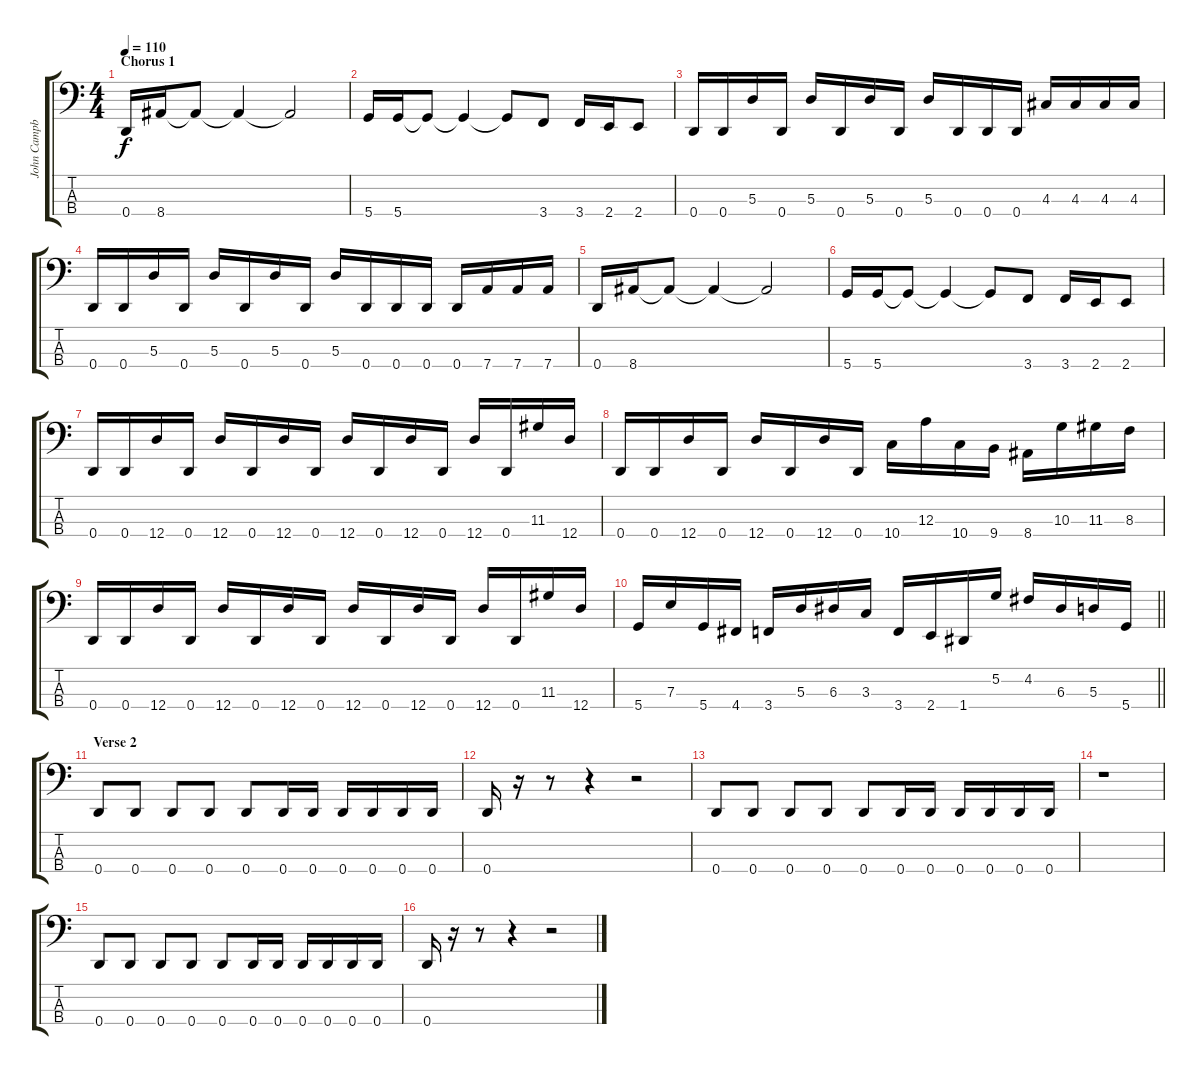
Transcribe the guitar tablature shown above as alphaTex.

\track ("John Campbell" "John Campb") {instrument electricbasspick}
\staff {score tabs}
\tuning (G2 D2 A1 D1) {hide}
\ts (4 4)
\section ("" "Chorus 1")
\tempo 110
\clef f4
\ks c
0.4.16{dy f} 8.4.16 8.4{t}.8 8.4{t}.4 8.4{t}.2 |
5.4.16 5.4.16 5.4{t}.8 5.4{t}.4 5.4{t}.8 3.4.8 3.4.16 2.4.16 2.4.8 |
0.4.16 0.4.16 5.3.16 0.4.16 5.3.16 0.4.16 5.3.16 0.4.16 5.3.16 0.4.16 0.4.16 0.4.16 4.3.16 4.3.16 4.3.16 4.3.16 |
0.4.16 0.4.16 5.3.16 0.4.16 5.3.16 0.4.16 5.3.16 0.4.16 5.3.16 0.4.16 0.4.16 0.4.16 0.4.16 7.4.16 7.4.16 7.4.16 |
0.4.16 8.4.16 8.4{t}.8 8.4{t}.4 8.4{t}.2 |
5.4.16 5.4.16 5.4{t}.8 5.4{t}.4 5.4{t}.8 3.4.8 3.4.16 2.4.16 2.4.8 |
0.4.16 0.4.16 12.4.16 0.4.16 12.4.16 0.4.16 12.4.16 0.4.16 12.4.16 0.4.16 12.4.16 0.4.16 12.4.16 0.4.16 11.3.16 12.4.16 |
0.4.16 0.4.16 12.4.16 0.4.16 12.4.16 0.4.16 12.4.16 0.4.16 10.4.16 12.3.16 10.4.16 9.4.16 8.4.16 10.3.16 11.3.16 8.3.16 |
0.4.16 0.4.16 12.4.16 0.4.16 12.4.16 0.4.16 12.4.16 0.4.16 12.4.16 0.4.16 12.4.16 0.4.16 12.4.16 0.4.16 11.3.16 12.4.16 |
\barLineRight lightlight
5.4.16 7.3.16 5.4.16 4.4.16 3.4.16 5.3.16 6.3.16 3.3.16 3.4.16 2.4.16 1.4.16 5.2.16 4.2.16 6.3.16 5.3.16 5.4.16 |
\section ("" "Verse 2")
0.4.8 0.4.8 0.4.8 0.4.8 0.4.8 0.4.16 0.4.16 0.4.16 0.4.16 0.4.16 0.4.16 |
0.4.16 r.16 r.8 r.4 r.2 |
0.4.8 0.4.8 0.4.8 0.4.8 0.4.8 0.4.16 0.4.16 0.4.16 0.4.16 0.4.16 0.4.16 |
r.1 |
0.4.8 0.4.8 0.4.8 0.4.8 0.4.8 0.4.16 0.4.16 0.4.16 0.4.16 0.4.16 0.4.16 |
0.4.16 r.16 r.8 r.4 r.2
